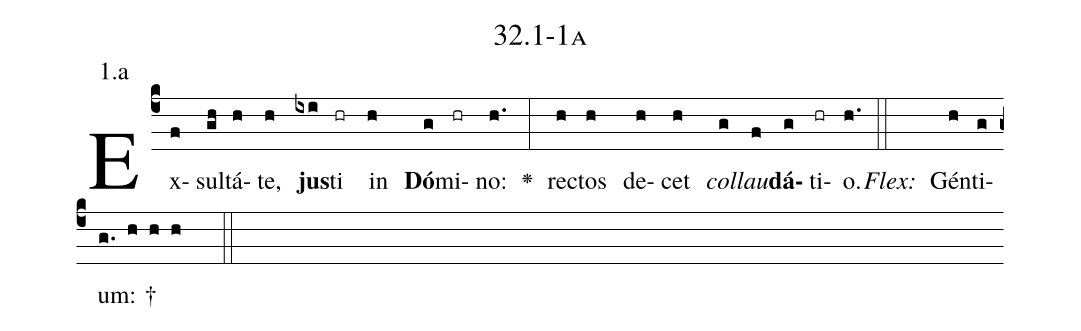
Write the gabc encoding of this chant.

name: 32.1-1a;
annotation: 1.a;
%%
(c4)Ex(f)sul(gh)tá(h)te,(h) <b>jus</b>(ixi)ti(hr) in(h) <b>Dó</b>(g)mi(hr)no:(h.) <v>\greheightstar</v>(:) rec(h)tos(h) de(h)cet(h) <i>col</i>(g)<i>lau</i>(f)<b>dá</b>(g)ti(hr)o.(h.) (::)
<i>Flex:</i>()  Gén(h)ti(g)um: †(g. h h h  ::)

%E(h) u(h) o(g) u(f) a(g) e.(h.) (::)
